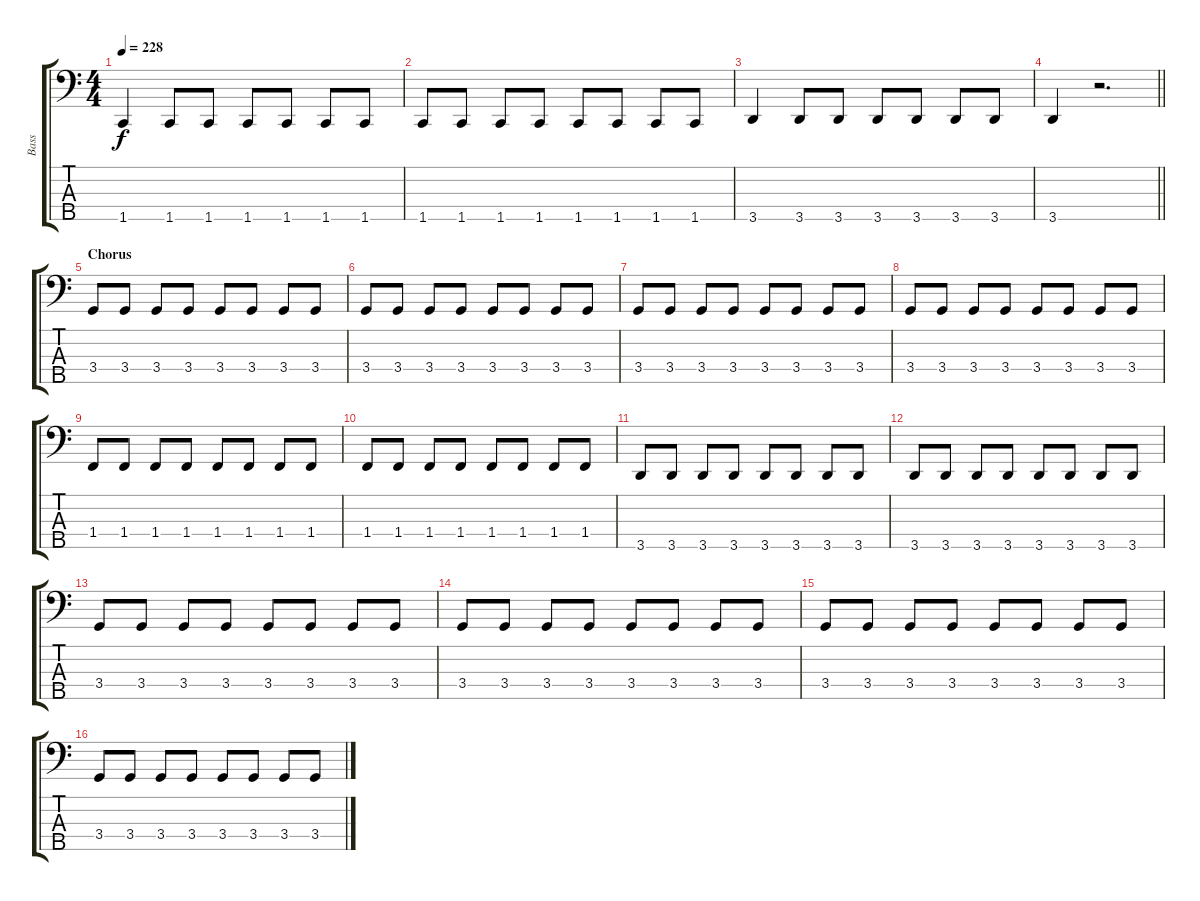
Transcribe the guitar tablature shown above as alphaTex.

\track ("Bass" "Bass") {instrument electricbassfinger}
\staff {score tabs}
\tuning (G2 D2 A1 E1 B0) {hide}
\ts (4 4)
\tempo 228
\clef f4
\ks c
1.5.4{dy f} 1.5.8 1.5.8 1.5.8 1.5.8 1.5.8 1.5.8 |
1.5.8 1.5.8 1.5.8 1.5.8 1.5.8 1.5.8 1.5.8 1.5.8 |
3.5.4 3.5.8 3.5.8 3.5.8 3.5.8 3.5.8 3.5.8 |
\barLineRight lightlight
3.5.4 r.2{d} |
\section ("" "Chorus")
3.4.8 3.4.8 3.4.8 3.4.8 3.4.8 3.4.8 3.4.8 3.4.8 |
3.4.8 3.4.8 3.4.8 3.4.8 3.4.8 3.4.8 3.4.8 3.4.8 |
3.4.8 3.4.8 3.4.8 3.4.8 3.4.8 3.4.8 3.4.8 3.4.8 |
3.4.8 3.4.8 3.4.8 3.4.8 3.4.8 3.4.8 3.4.8 3.4.8 |
1.4.8 1.4.8 1.4.8 1.4.8 1.4.8 1.4.8 1.4.8 1.4.8 |
1.4.8 1.4.8 1.4.8 1.4.8 1.4.8 1.4.8 1.4.8 1.4.8 |
3.5.8 3.5.8 3.5.8 3.5.8 3.5.8 3.5.8 3.5.8 3.5.8 |
3.5.8 3.5.8 3.5.8 3.5.8 3.5.8 3.5.8 3.5.8 3.5.8 |
3.4.8 3.4.8 3.4.8 3.4.8 3.4.8 3.4.8 3.4.8 3.4.8 |
3.4.8 3.4.8 3.4.8 3.4.8 3.4.8 3.4.8 3.4.8 3.4.8 |
3.4.8 3.4.8 3.4.8 3.4.8 3.4.8 3.4.8 3.4.8 3.4.8 |
3.4.8 3.4.8 3.4.8 3.4.8 3.4.8 3.4.8 3.4.8 3.4.8
